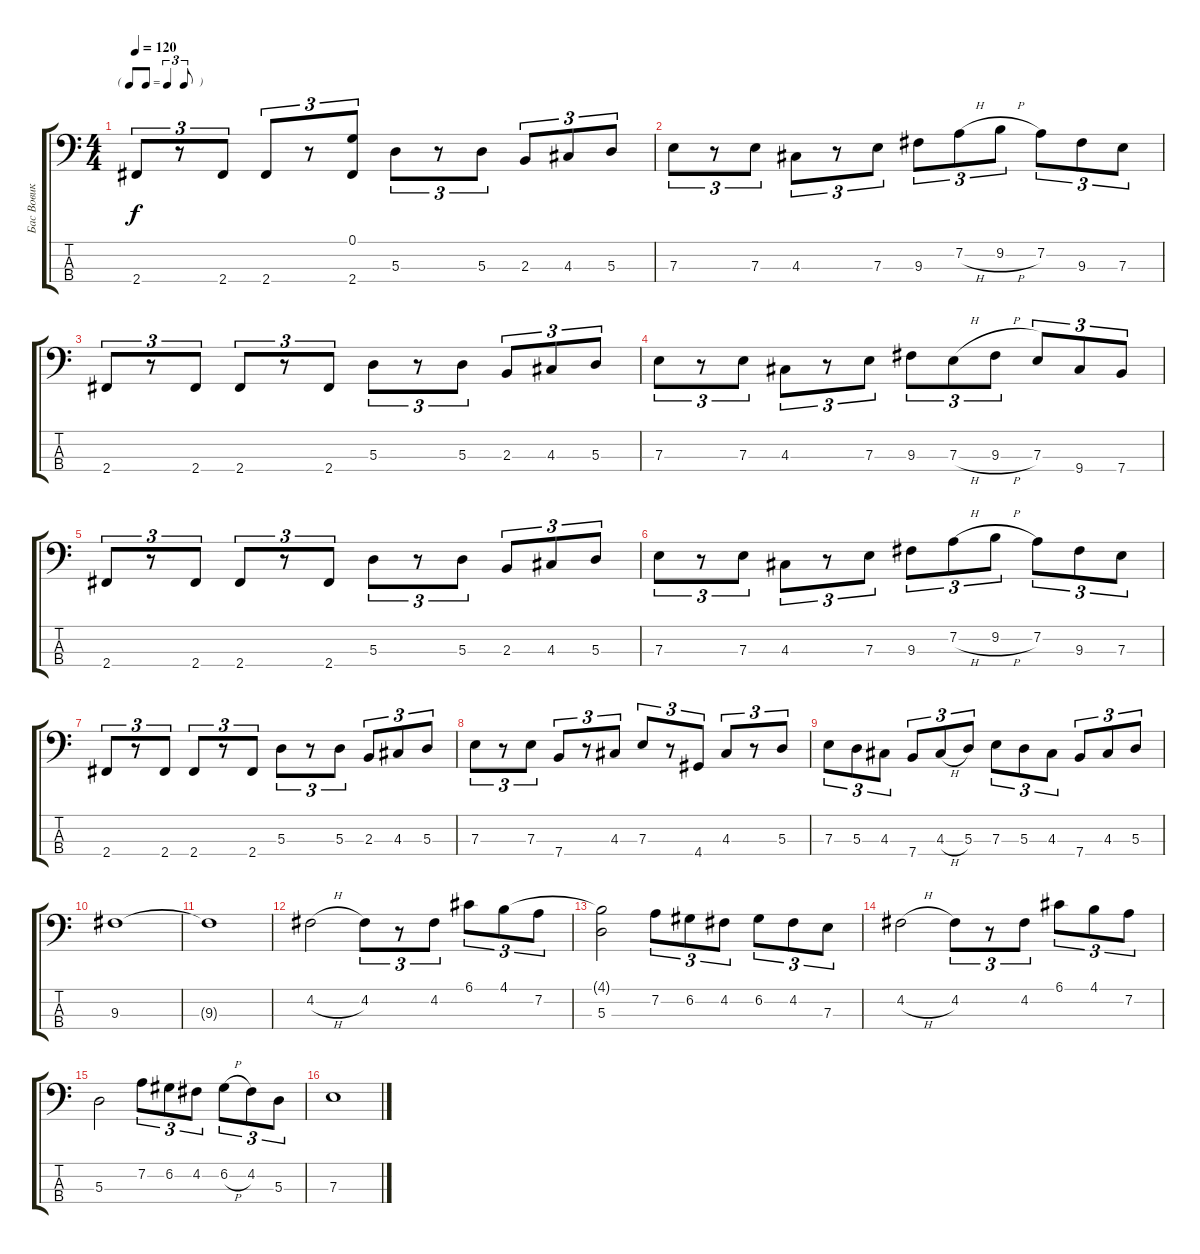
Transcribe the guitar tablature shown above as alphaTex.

\track ("Бас Вовик" "Бас Вовик") {instrument electricbassfinger}
\staff {score tabs}
\tuning (G2 D2 A1 E1) {hide}
\ts (4 4)
\tf triplet8th
\tempo 120
\clef f4
\ks c
2.4.8{tu (3 2) dy f instrument electricbassfinger} r.8{tu (3 2)} 2.4.8{tu (3 2)} 2.4.8{tu (3 2)} r.8{tu (3 2)} (0.1 2.4).8{tu (3 2)} 5.3.8{tu (3 2)} r.8{tu (3 2)} 5.3.8{tu (3 2)} 2.3.8{tu (3 2)} 4.3.8{tu (3 2)} 5.3.8{tu (3 2)} |
7.3.8{tu (3 2)} r.8{tu (3 2)} 7.3.8{tu (3 2)} 4.3.8{tu (3 2)} r.8{tu (3 2)} 7.3.8{tu (3 2)} 9.3.8{tu (3 2)} 7.2{h}.8{tu (3 2)} 9.2{h}.8{tu (3 2)} 7.2.8{tu (3 2)} 9.3.8{tu (3 2)} 7.3.8{tu (3 2)} |
2.4.8{tu (3 2)} r.8{tu (3 2)} 2.4.8{tu (3 2)} 2.4.8{tu (3 2)} r.8{tu (3 2)} 2.4.8{tu (3 2)} 5.3.8{tu (3 2)} r.8{tu (3 2)} 5.3.8{tu (3 2)} 2.3.8{tu (3 2)} 4.3.8{tu (3 2)} 5.3.8{tu (3 2)} |
7.3.8{tu (3 2)} r.8{tu (3 2)} 7.3.8{tu (3 2)} 4.3.8{tu (3 2)} r.8{tu (3 2)} 7.3.8{tu (3 2)} 9.3.8{tu (3 2)} 7.3{h}.8{tu (3 2)} 9.3{h}.8{tu (3 2)} 7.3.8{tu (3 2)} 9.4.8{tu (3 2)} 7.4.8{tu (3 2)} |
2.4.8{tu (3 2)} r.8{tu (3 2)} 2.4.8{tu (3 2)} 2.4.8{tu (3 2)} r.8{tu (3 2)} 2.4.8{tu (3 2)} 5.3.8{tu (3 2)} r.8{tu (3 2)} 5.3.8{tu (3 2)} 2.3.8{tu (3 2)} 4.3.8{tu (3 2)} 5.3.8{tu (3 2)} |
7.3.8{tu (3 2)} r.8{tu (3 2)} 7.3.8{tu (3 2)} 4.3.8{tu (3 2)} r.8{tu (3 2)} 7.3.8{tu (3 2)} 9.3.8{tu (3 2)} 7.2{h}.8{tu (3 2)} 9.2{h}.8{tu (3 2)} 7.2.8{tu (3 2)} 9.3.8{tu (3 2)} 7.3.8{tu (3 2)} |
2.4.8{tu (3 2)} r.8{tu (3 2)} 2.4.8{tu (3 2)} 2.4.8{tu (3 2)} r.8{tu (3 2)} 2.4.8{tu (3 2)} 5.3.8{tu (3 2)} r.8{tu (3 2)} 5.3.8{tu (3 2)} 2.3.8{tu (3 2)} 4.3.8{tu (3 2)} 5.3.8{tu (3 2)} |
7.3.8{tu (3 2)} r.8{tu (3 2)} 7.3.8{tu (3 2)} 7.4.8{tu (3 2)} r.8{tu (3 2)} 4.3.8{tu (3 2)} 7.3.8{tu (3 2)} r.8{tu (3 2)} 4.4.8{tu (3 2)} 4.3.8{tu (3 2)} r.8{tu (3 2)} 5.3.8{tu (3 2)} |
7.3.8{tu (3 2)} 5.3.8{tu (3 2)} 4.3.8{tu (3 2)} 7.4.8{tu (3 2)} 4.3{h}.8{tu (3 2)} 5.3.8{tu (3 2)} 7.3.8{tu (3 2)} 5.3.8{tu (3 2)} 4.3.8{tu (3 2)} 7.4.8{tu (3 2)} 4.3.8{tu (3 2)} 5.3.8{tu (3 2)} |
9.3.1 |
9.3{t}.1 |
4.2{h}.2 4.2.8{tu (3 2)} r.8{tu (3 2)} 4.2.8{tu (3 2)} 6.1.8{tu (3 2)} 4.1.8{tu (3 2)} 7.2.8{tu (3 2)} |
(4.1{t} 5.3).2 7.2.8{tu (3 2)} 6.2.8{tu (3 2)} 4.2.8{tu (3 2)} 6.2.8{tu (3 2)} 4.2.8{tu (3 2)} 7.3.8{tu (3 2)} |
4.2{h}.2 4.2.8{tu (3 2)} r.8{tu (3 2)} 4.2.8{tu (3 2)} 6.1.8{tu (3 2)} 4.1.8{tu (3 2)} 7.2.8{tu (3 2)} |
5.3.2 7.2.8{tu (3 2)} 6.2.8{tu (3 2)} 4.2.8{tu (3 2)} 6.2{h}.8{tu (3 2)} 4.2.8{tu (3 2)} 5.3.8{tu (3 2)} |
7.3.1
